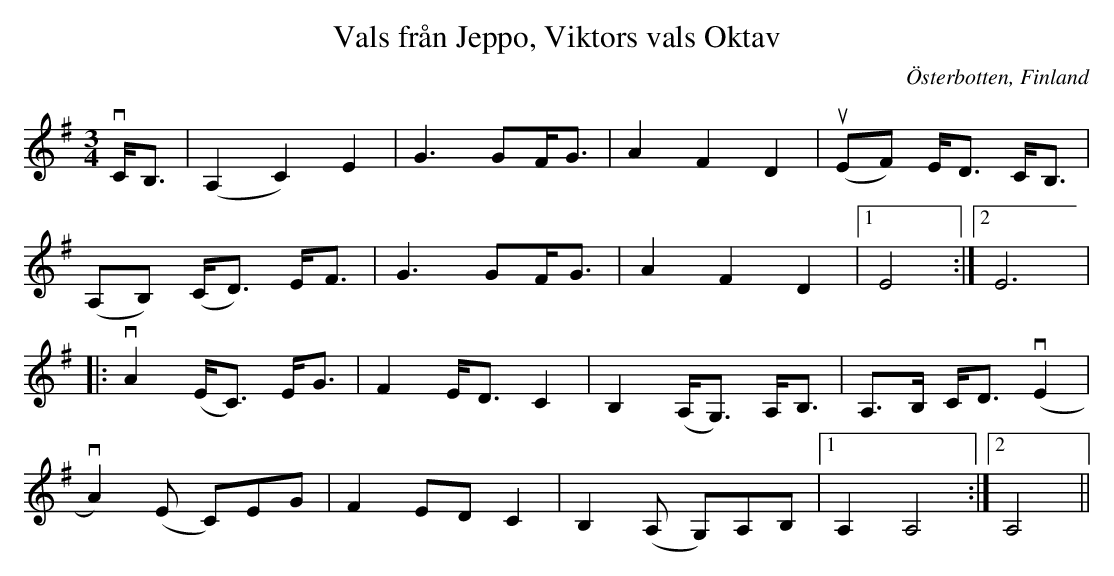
X:1
T:Vals från Jeppo, Viktors vals Oktav
O:Österbotten, Finland
M:3/4
L:1/8
K:Ador
vC<B, | (A,2 C2) E2 | G3/1GF<G | A2 F2 D2 | u(EF) E<D C<B, |
      (A,B,) (C<D) E<F  | G3/1GF<G | A2 F2 D2 |1 E4:|2 E6 |
|: vA2 (E<C) E<G | F2 E<DC2 | B,2 (A,<G,) A,<B, | A,>B, C<D (vE2 |
   vA2)(E C)EG | F2 EDC2 | B,2(A, G,)A,B, |1 A,2 A,4 :|2 A,4 ||
